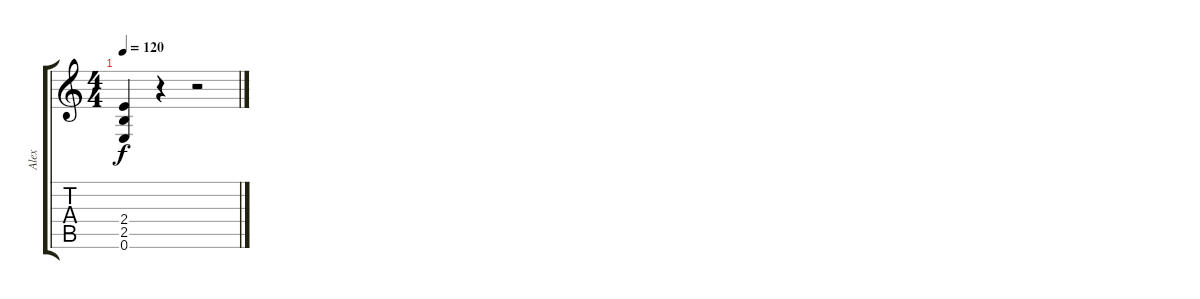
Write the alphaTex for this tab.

\track ("Alex" "Alex") {instrument distortionguitar}
\staff {score tabs}
\tuning (E4 B3 G3 D3 A2 E2) {hide}
\ts (4 4)
\tempo 120
\clef g2
\ks c
(2.4 2.5 0.6).4{dy f} r.4 r.2
